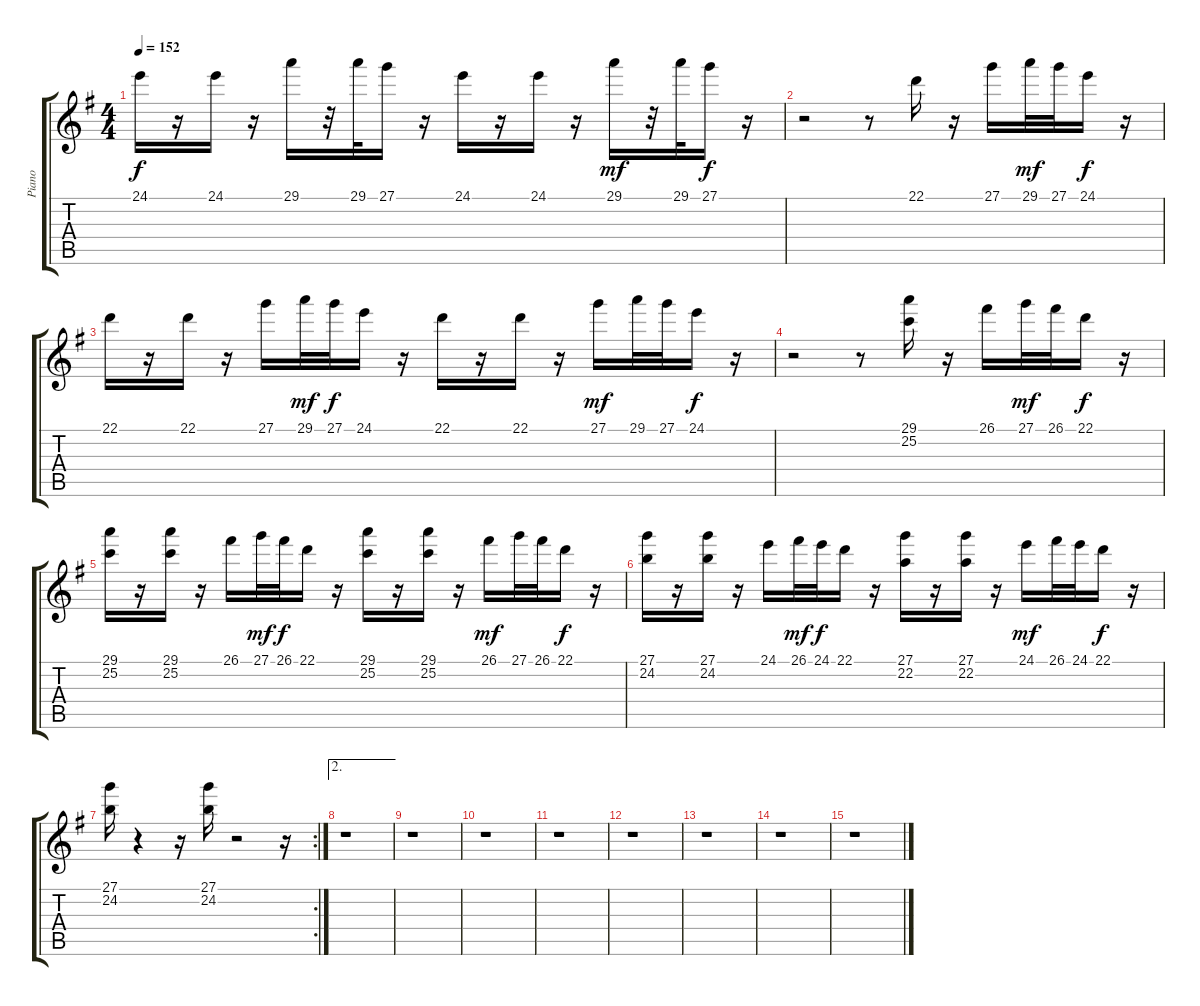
\track ("Piano" "Piano") {instrument acousticgrandpiano}
\staff {score tabs}
\tuning (E4 B3 G3 D3 A2 E2) {hide}
\ts (4 4)
\tempo 152
\clef g2
\ks g
24.1.16{dy f} r.16 24.1.16 r.16 29.1.16 r.32 29.1.32 27.1.16 r.16 24.1.16 r.16 24.1.16 r.16 29.1.16{dy mf} r.32 29.1.32 27.1.16{dy f} r.16 |
r.2 r.8 22.1.16 r.16 27.1.16 29.1.32{dy mf} 27.1.32 24.1.16{dy f} r.16 |
22.1.16 r.16 22.1.16 r.16 27.1.16 29.1.32{dy mf} 27.1.32{dy f} 24.1.16 r.16 22.1.16 r.16 22.1.16 r.16 27.1.16{dy mf} 29.1.32 27.1.32 24.1.16{dy f} r.16 |
r.2 r.8 (29.1 25.2).16 r.16 26.1.16 27.1.32{dy mf} 26.1.32 22.1.16{dy f} r.16 |
(29.1 25.2).16 r.16 (29.1 25.2).16 r.16 26.1.16 27.1.32{dy mf} 26.1.32{dy f} 22.1.16 r.16 (29.1 25.2).16 r.16 (29.1 25.2).16 r.16 26.1.16{dy mf} 27.1.32 26.1.32 22.1.16{dy f} r.16 |
(27.1 24.2).16 r.16 (27.1 24.2).16 r.16 24.1.16 26.1.32{dy mf} 24.1.32{dy f} 22.1.16 r.16 (27.1 22.2).16 r.16 (27.1 22.2).16 r.16 24.1.16{dy mf} 26.1.32 24.1.32 22.1.16{dy f} r.16 |
\rc 2
(27.1 24.2).16 r.4 r.16 (27.1 24.2).16 r.2 r.16 |
\ae 2
r.1 |
r.1 |
r.1 |
r.1 |
r.1 |
r.1 |
r.1 |
r.1
